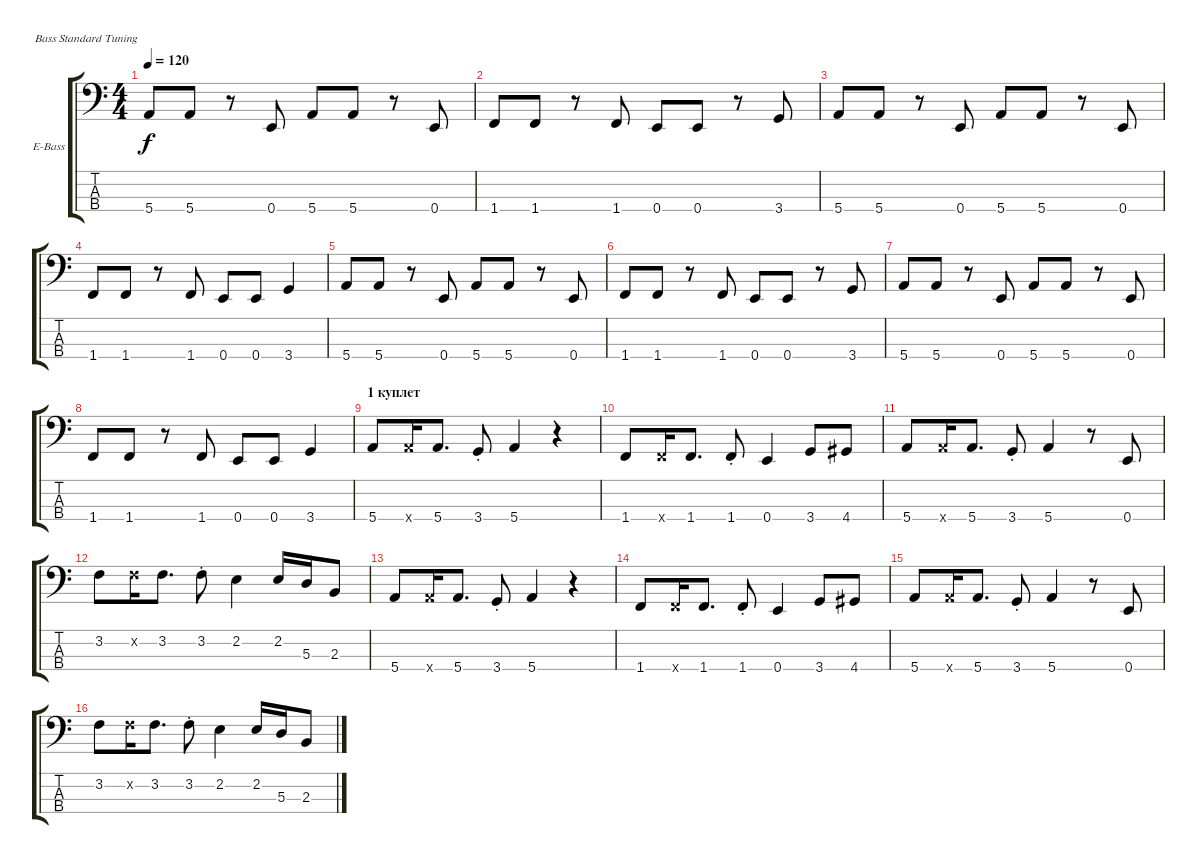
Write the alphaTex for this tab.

\defaultSystemsLayout 4
\bracketExtendMode groupsimilarinstruments
\firstSystemTrackNameOrientation horizontal
\otherSystemsTrackNameOrientation horizontal
\track ("Electric Bass" "E-Bass") {instrument electricbassfinger}
\staff {score tabs}
\tuning (G2 D2 A1 E1)
\ts (4 4)
\tempo 120
\clef f4
\ks c
5.4.8{dy f instrument electricbassfinger} 5.4.8 r.8 0.4.8 5.4.8 5.4.8 r.8 0.4.8 |
1.4.8 1.4.8 r.8 1.4.8 0.4.8 0.4.8 r.8 3.4.8 |
5.4.8 5.4.8 r.8 0.4.8 5.4.8 5.4.8 r.8 0.4.8 |
1.4.8 1.4.8 r.8 1.4.8 0.4.8 0.4.8 3.4.4 |
5.4.8 5.4.8 r.8 0.4.8 5.4.8 5.4.8 r.8 0.4.8 |
1.4.8 1.4.8 r.8 1.4.8 0.4.8 0.4.8 r.8 3.4.8 |
5.4.8 5.4.8 r.8 0.4.8 5.4.8 5.4.8 r.8 0.4.8 |
1.4.8 1.4.8 r.8 1.4.8 0.4.8 0.4.8 3.4.4 |
\section ("" "1 куплет")
5.4.8 5.4{x}.16 5.4.8{d} 3.4{st}.8 5.4.4 r.4 |
1.4.8 1.4{x}.16 1.4.8{d} 1.4{st}.8 0.4.4 3.4.8 4.4.8 |
5.4.8 5.4{x}.16 5.4.8{d} 3.4{st}.8 5.4.4 r.8 0.4.8 |
3.2.8 3.2{x}.16 3.2.8{d} 3.2{st}.8 2.2.4 2.2.16 5.3.16 2.3.8 |
5.4.8 5.4{x}.16 5.4.8{d} 3.4{st}.8 5.4.4 r.4 |
1.4.8 1.4{x}.16 1.4.8{d} 1.4{st}.8 0.4.4 3.4.8 4.4.8 |
5.4.8 5.4{x}.16 5.4.8{d} 3.4{st}.8 5.4.4 r.8 0.4.8 |
3.2.8 3.2{x}.16 3.2.8{d} 3.2{st}.8 2.2.4 2.2.16 5.3.16 2.3.8
